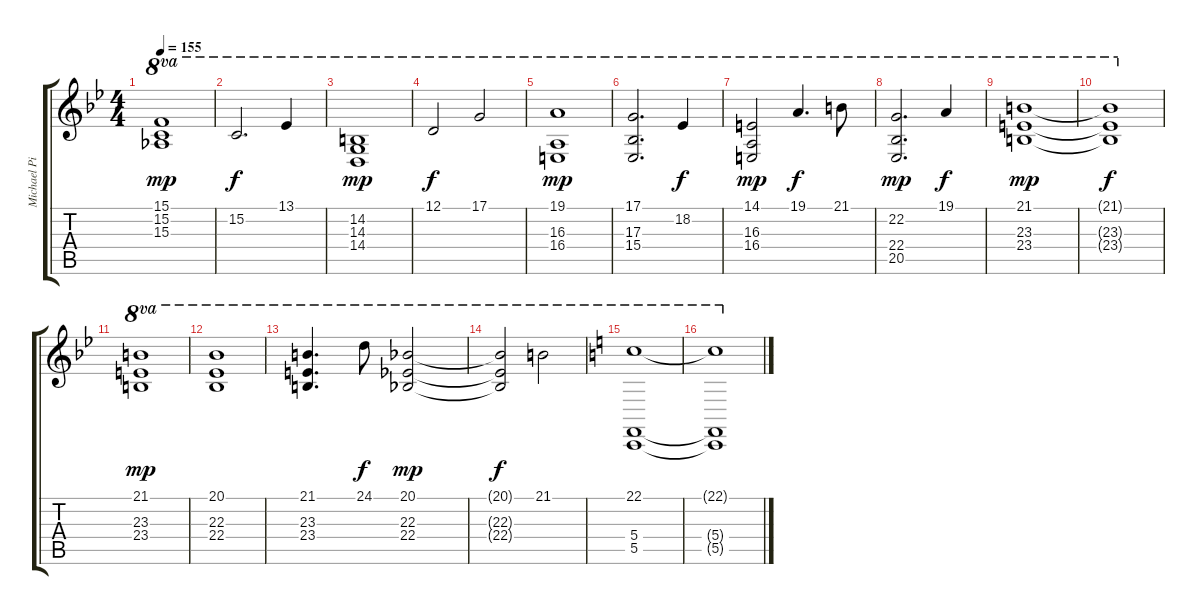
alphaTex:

\track ("Michael Pinnella (keyboard)" "Michael Pi") {instrument stringensemble1}
\staff {score tabs}
\tuning (D4 A3 F3 C3 G2 D2) {hide}
\ts (4 4)
\tempo 155
\clef g2
\ks gminor
(15.1 15.2 15.3).1{ot 8va dy mp} |
15.2.2{d ot 8va dy f} 13.1.4{ot 8va} |
(14.2 14.3 14.4).1{ot 8va dy mp} |
12.1.2{ot 8va dy f} 17.1.2{ot 8va} |
(19.1 16.3 16.4).1{ot 8va dy mp} |
(17.1 17.3 15.4).2{d ot 8va} 18.2.4{ot 8va dy f} |
(14.1 16.3 16.4).2{ot 8va dy mp} 19.1.4{d ot 8va dy f} 21.1.8{ot 8va} |
(22.2 22.4 20.5).2{d ot 8va dy mp} 19.1.4{ot 8va dy f} |
(21.1 23.3 23.4).1{ot 8va dy mp} |
(21.1{t} 23.3{t} 23.4{t}).1{ot 8va dy f} |
(21.1 23.3 23.4).1{ot 8va dy mp} |
(20.1 22.3 22.4).1{ot 8va} |
(21.1 23.3 23.4).4{d ot 8va} 24.1.8{ot 8va dy f} (20.1 22.3 22.4).2{ot 8va dy mp} |
(20.1{t} 22.3{t} 22.4{t}).2{ot 8va dy f} 21.1.2{ot 8va} |
\ks aminor
(22.1 5.4 5.5).1{ot 8va} |
(22.1{t} 5.4{t} 5.5{t}).1{ot 8va}
